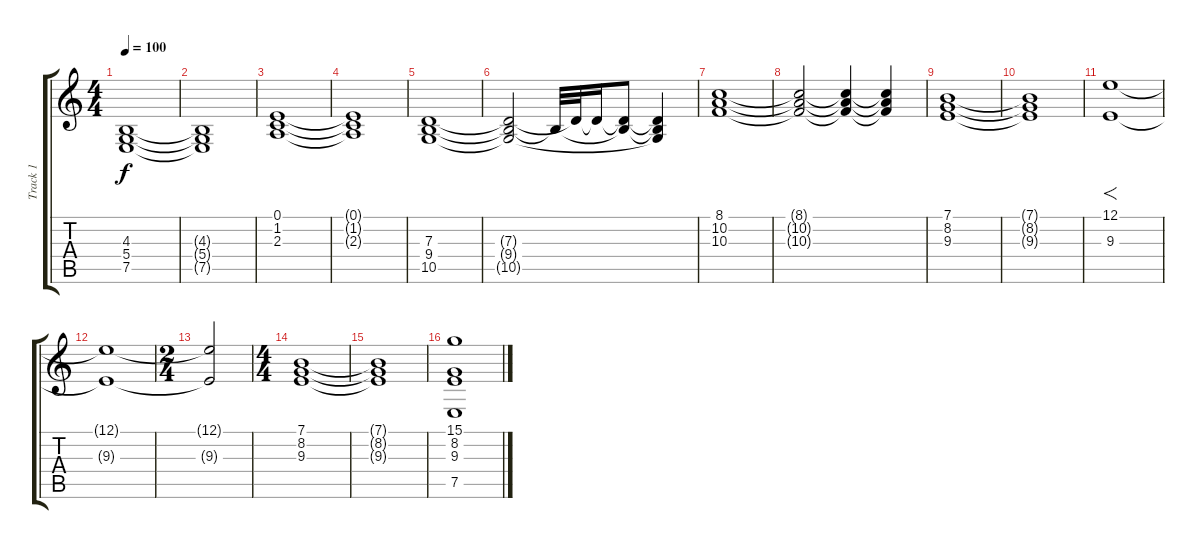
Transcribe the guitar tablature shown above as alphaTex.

\track ("Track 1" "Track 1") {instrument stringensemble1}
\staff {score tabs}
\tuning (E4 B3 G3 D3 A2 E2) {hide}
\ts (4 4)
\tempo 100
\clef g2
\ks c
(4.3 5.4 7.5).1{dy f} |
(4.3{t} 5.4{t} 7.5{t}).1 |
(0.1 1.2 2.3).1{instrument choiraahs} |
(0.1{t} 1.2{t} 2.3{t}).1 |
(7.3 9.4 10.5).1{instrument choiraahs} |
(7.3{t} 9.4{t} 10.5{t}).2 9.4{t}.32 7.3{t}.32 7.3{t}.16 (7.3{t} 9.4{t}).8 (7.3{t} 9.4{t} 10.5{t}).4 |
(8.1 10.2 10.3).1 |
(8.1{t} 10.2{t} 10.3{t}).2 (8.1{t} 10.2{t} 10.3{t}).4 (8.1{t} 10.2{t} 10.3{t}).4 |
(7.1 8.2 9.3).1 |
(7.1{t} 8.2{t} 9.3{t}).1 |
(12.1 9.3).1{f instrument stringensemble1} |
(12.1{t} 9.3{t}).1 |
\ts (2 4)
(12.1{t} 9.3{t}).2 |
\ts (4 4)
(7.1 8.2 9.3).1{volume 9 instrument stringensemble1} |
(7.1{t} 8.2{t} 9.3{t}).1 |
(15.1 8.2 9.3 7.5).1
